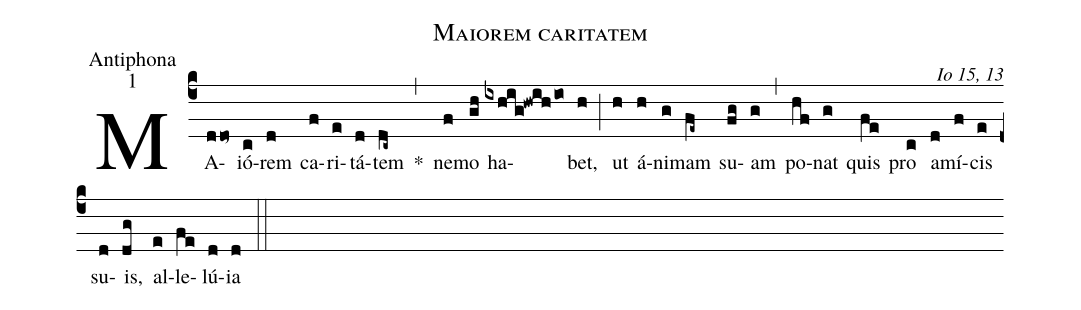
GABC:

name:Maiorem caritatem;
office-part:Antiphona;
mode:1;
commentary:Io 15, 13;
%%
(c4) MA(ddo~)ió(c)rem(d) ca(f)ri(e)tá(d)tem(dc~) *(,) ne(f)mo(gh) ha(ixhig!hwihio)bet,(h) (;) ut(h) á(h)ni(g)mam(fe~) su(fg)am(g) (,) po(hf)nat(g) quis(fe) pro(c) a(d)mí(f)cis(e) su(d)is,(dg) al(e)le(fe)lú(d)ia(d) (::)
